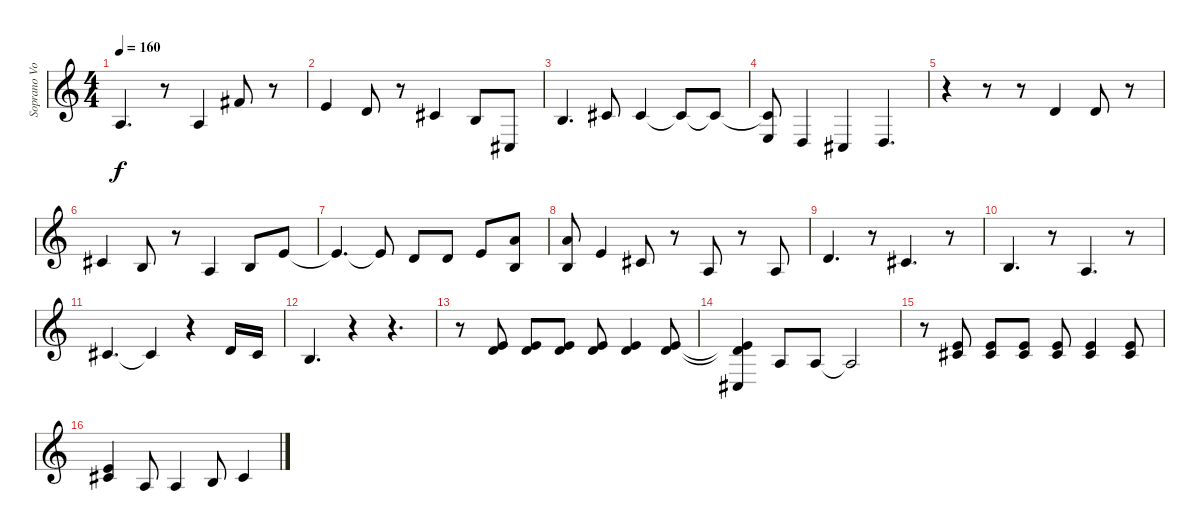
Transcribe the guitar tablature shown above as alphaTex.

\track ("Soprano Voice" "Soprano Vo") {instrument voiceoohs}
\staff {score}
\tuning (E4 B3 G3 D3 A2 E2 B1) {hide}
\ts (4 4)
\tempo 160
\clef g2
\ks c
2.3{t}.4{d dy f} r.8 2.3.4 2.1.8 r.8 |
0.1.4 3.2.8 r.8 2.2.4 0.2.8 4.5.8 |
0.2.4{d} 2.2.8 2.2.4 2.2{t}.8 2.2{t}.8 |
(2.2{t} 2.4).8 0.4.4 4.5.4 0.4.4{d} |
r.4 r.8 r.8 3.2.4 3.2.8 r.8 |
2.2.4 0.2.8 r.8 2.3.4 0.2.8 0.1.8 |
0.1{t}.4{d} 0.1{t}.8 3.2.8 3.2.8 0.1.8 (5.1 0.2).8 |
(5.1 0.2).8 0.1.4 2.2.8 r.8 2.3.8 r.8 2.3.8 |
3.2.4{d} r.8 2.2.4{d} r.8 |
0.2.4{d} r.8 2.3.4{d} r.8 |
2.2.4{d} 2.2{t}.4 r.4 3.2.16 2.2.16 |
0.2.4{d} r.4 r.4{d} |
r.8 (0.1 3.2).8 (0.1 3.2).8 (0.1 3.2).8 (0.1 3.2).8 (0.1 3.2).4 (0.1 3.2).8 |
(0.1{t} 3.2{t} 4.5).4 2.3.8 2.3.8 2.3{t}.2 |
r.8 (0.1 2.2).8 (0.1 2.2).8 (0.1 2.2).8 (0.1 2.2).8 (0.1 2.2).4 (0.1 2.2).8 |
(0.1 2.2).4 2.3.8 2.3.4 0.2.8 2.2.4
